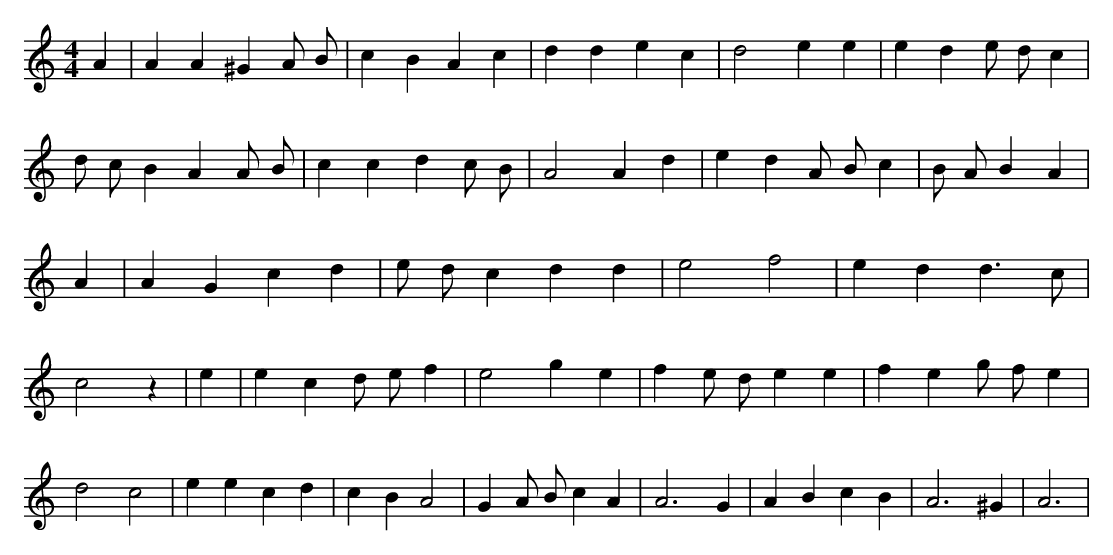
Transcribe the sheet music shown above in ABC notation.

X:1
M:4/4
L:1/8
K:C
A2 | A2 A2 ^G2 A B | c2 B2 A2 c2 | d2 d2 e2 c2 | d4 e2 e2 | e2 d2 e d c2 | d c B2 A2 A B | c2 c2 d2 c B | A4 A2 d2 | e2 d2 A B c2 | B A B2 A2 | A2 | A2 G2 c2 d2 | e d c2 d2 d2 | e4 f4 | e2 d2 d3 c | c4 z2 | e2 | e2 c2 d e f2 | e4 g2 e2 | f2 e d e2 e2 | f2 e2 g f e2 | d4 c4 | e2 e2 c2 d2 | c2 B2 A4 | G2 A B c2 A2 | A6 G2 | A2 B2 c2 B2 | A6 ^G2 | A6 |
